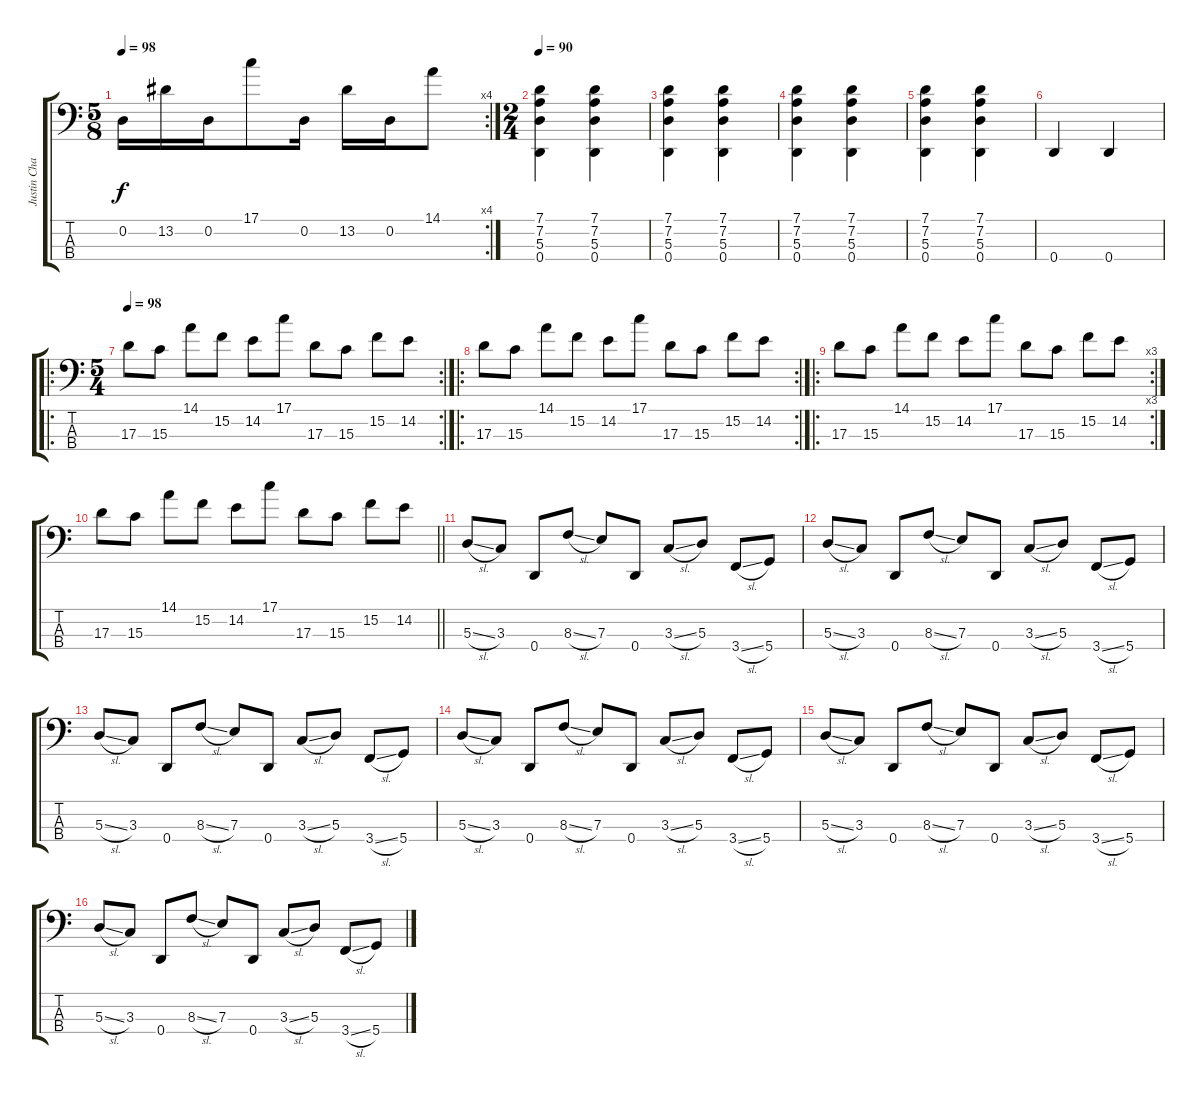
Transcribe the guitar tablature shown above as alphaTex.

\track ("Justin Chancellor" "Justin Cha") {instrument electricbasspick}
\staff {score tabs}
\tuning (G2 D2 A1 D1) {hide}
\rc 4
\ts (5 8)
\tempo 98
\clef f4
\ks c
0.2.16{dy f} 13.2.16 0.2.16 17.1.8 0.2.16 13.2.16 0.2.16 14.1.8 |
\ts (2 4)
\tempo 90
(7.1 7.2 5.3 0.4).4 (7.1 7.2 5.3 0.4).4 |
(7.1 7.2 5.3 0.4).4 (7.1 7.2 5.3 0.4).4 |
(7.1 7.2 5.3 0.4).4 (7.1 7.2 5.3 0.4).4 |
(7.1 7.2 5.3 0.4).4 (7.1 7.2 5.3 0.4).4 |
0.4.4 0.4.4 |
\ro
\rc 2
\ts (5 4)
\tempo 98
17.3.8 15.3.8 14.1.8 15.2.8 14.2.8 17.1.8 17.3.8 15.3.8 15.2.8 14.2.8 |
\ro
\rc 2
17.3.8 15.3.8 14.1.8 15.2.8 14.2.8 17.1.8 17.3.8 15.3.8 15.2.8 14.2.8 |
\ro
\rc 3
17.3.8 15.3.8 14.1.8 15.2.8 14.2.8 17.1.8 17.3.8 15.3.8 15.2.8 14.2.8 |
\barLineRight lightlight
17.3.8 15.3.8 14.1.8 15.2.8 14.2.8 17.1.8 17.3.8 15.3.8 15.2.8 14.2.8 |
5.3{sl}.8 3.3.8 0.4.8 8.3{sl}.8 7.3.8 0.4.8 3.3{sl}.8 5.3.8 3.4{sl}.8 5.4.8 |
5.3{sl}.8 3.3.8 0.4.8 8.3{sl}.8 7.3.8 0.4.8 3.3{sl}.8 5.3.8 3.4{sl}.8 5.4.8 |
5.3{sl}.8 3.3.8 0.4.8 8.3{sl}.8 7.3.8 0.4.8 3.3{sl}.8 5.3.8 3.4{sl}.8 5.4.8 |
5.3{sl}.8 3.3.8 0.4.8 8.3{sl}.8 7.3.8 0.4.8 3.3{sl}.8 5.3.8 3.4{sl}.8 5.4.8 |
5.3{sl}.8 3.3.8 0.4.8 8.3{sl}.8 7.3.8 0.4.8 3.3{sl}.8 5.3.8 3.4{sl}.8 5.4.8 |
5.3{sl}.8 3.3.8 0.4.8 8.3{sl}.8 7.3.8 0.4.8 3.3{sl}.8 5.3.8 3.4{sl}.8 5.4.8
